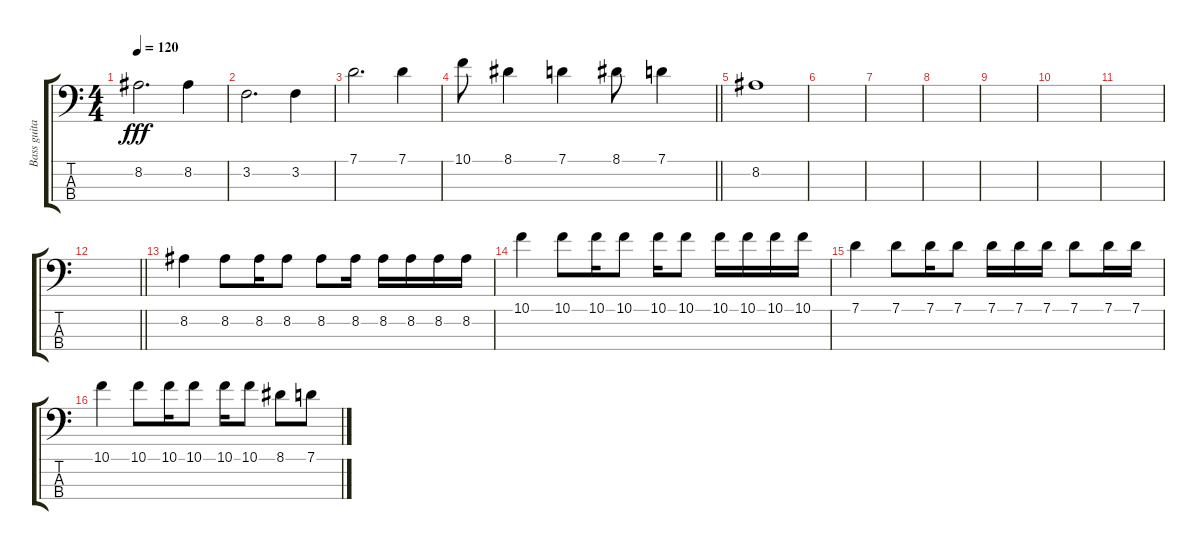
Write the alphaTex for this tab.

\track ("Bass guitar" "Bass guita") {instrument electricguitarclean}
\staff {score tabs}
\tuning (G2 D2 A1 E1) {hide}
\ts (4 4)
\tempo 120
\clef f4
\ks c
8.2.2{d dy fff} 8.2.4 |
3.2.2{d} 3.2.4 |
7.1.2{d} 7.1.4 |
\barLineRight lightlight
10.1.8 8.1.4 7.1.4 8.1.8 7.1.4 |
8.2.1 |
|
|
|
|
|
|
\barLineRight lightlight
|
8.2.4 8.2.8 8.2.16 8.2.8 8.2.8 8.2.16 8.2.16 8.2.16 8.2.16 8.2.16 |
10.1.4 10.1.8 10.1.16 10.1.8 10.1.16 10.1.8 10.1.16 10.1.16 10.1.16 10.1.16 |
7.1.4 7.1.8 7.1.16 7.1.8 7.1.16 7.1.16 7.1.16 7.1.8 7.1.16 7.1.16 |
10.1.4 10.1.8 10.1.16 10.1.8 10.1.16 10.1.8 8.1.8 7.1.8
